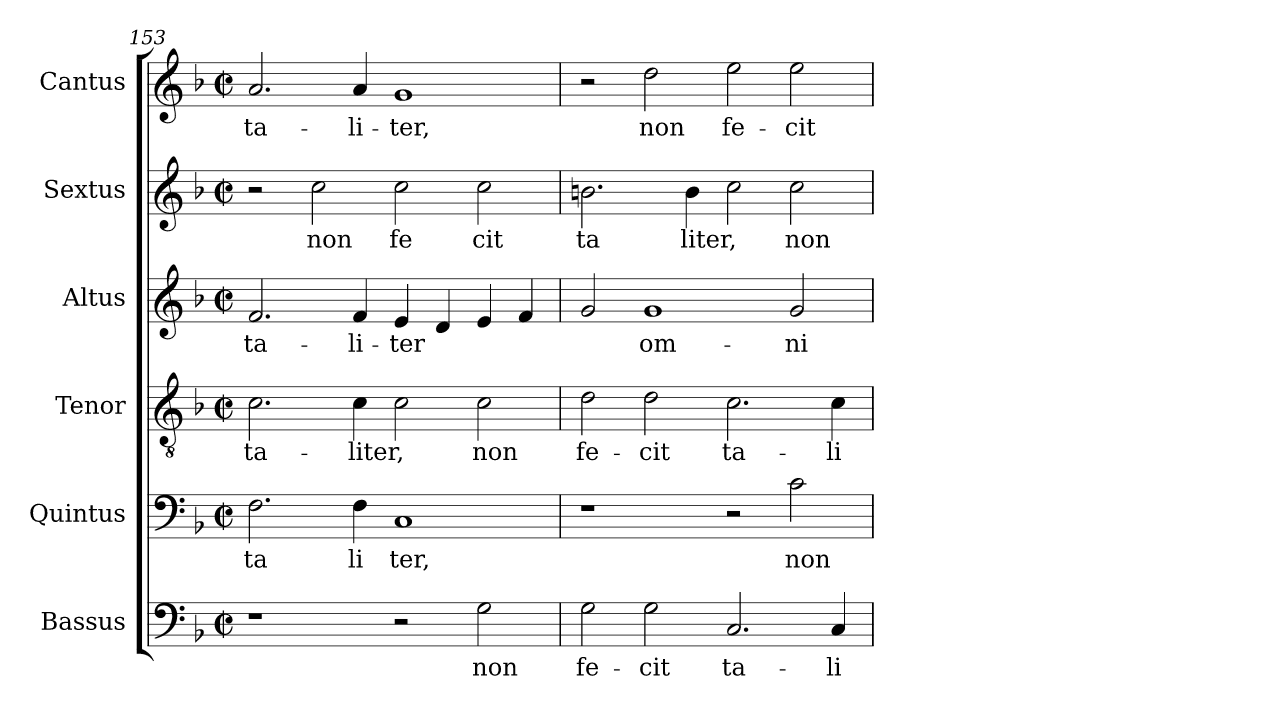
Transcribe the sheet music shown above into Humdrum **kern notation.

**kern	**text	**kern	**text	**kern	**text	**kern	**text	**kern	**text	**kern	**text
*part6	*part6	*part5	*part5	*part4	*part4	*part3	*part3	*part2	*part2	*part1	*part1
*staff6	*staff6	*staff5	*staff5	*staff4	*staff4	*staff3	*staff3	*staff2	*staff2	*staff1	*staff1
*I"Bassus	*	*I"Quintus	*	*I"Tenor	*	*I"Altus	*	*I"Sextus	*	*I"Cantus	*
*I'Bassus	*	*I'Quintus	*	*I'Tenor	*	*I'Altus	*	*I'Sextus	*	*I'Cantus	*
*clefF4	*	*clefF4	*	*clefGv2	*	*clefG2	*	*clefG2	*	*clefG2	*
*k[b-]	*	*k[b-]	*	*k[b-]	*	*k[b-]	*	*k[b-]	*	*k[b-]	*
*F:	*	*F:	*	*F:	*	*F:	*	*F:	*	*F:	*
*M2/2	*	*M2/2	*	*M2/2	*	*M2/2	*	*M2/2	*	*M2/2	*
*met(c|)	*	*met(c|)	*	*met(c|)	*	*met(c|)	*	*met(c|)	*	*met(c|)	*
=153	=153	=153	=153	=153	=153	=153	=153	=153	=153	=153	=153
!	!	!	!LO:LY:b:cj	!	!LO:LY:b:cj	!	!LO:LY:b:cj	!	!	!	!LO:LY:b:cj
1r	.	2.F\	ta	2.c\	ta-	2.f/	ta-	2r	.	2.a/	ta-
!	!	!	!	!	!	!	!	!	!LO:LY:b:cj	!	!
.	.	.	.	.	.	.	.	2cc\	non	.	.
!	!	!	!LO:LY:b:cj	!	!LO:LY:b	!	!LO:LY:b:cj	!	!	!	!LO:LY:b:cj
.	.	4F\	li	4c\	-liter,	4f/	-li-	.	.	4a/	-li-
!	!	!	!LO:LY:b:cj	!	!	!	!LO:LY:b	!	!LO:LY:b:cj	!	!LO:LY:b:cj
2r	.	1C	ter,	2c\	.	4e/	-ter	2cc\	fe	1g	-ter,
.	.	.	.	.	.	4d/	.	.	.	.	.
!	!LO:LY:b:cj	!	!	!	!LO:LY:b:cj	!	!	!	!LO:LY:b:cj	!	!
2G\	non	.	.	2c\	non	4e/	.	2cc\	cit	.	.
.	.	.	.	.	.	4f/	.	.	.	.	.
=154	=154	=154	=154	=154	=154	=154	=154	=154	=154	=154	=154
!	!LO:LY:b:cj	!	!	!	!LO:LY:b:cj	!	!	!	!LO:LY:b:cj	!	!
2G\	fe-	1r	.	2d\	fe-	2g/	.	2.bn\	ta	2r	.
!	!LO:LY:b:cj	!	!	!	!LO:LY:b:cj	!	!LO:LY:b:cj	!	!	!	!LO:LY:b:cj
2G\	-cit	.	.	2d\	-cit	1g	om-	.	.	2dd\	non
!	!	!	!	!	!	!	!	!	!LO:LY:b	!	!
.	.	.	.	.	.	.	.	4b\	liter,	.	.
!	!LO:LY:b:cj	!	!	!	!LO:LY:b:cj	!	!	!	!	!	!LO:LY:b:cj
2.C/	ta-	2r	.	2.c\	ta-	.	.	2cc\	.	2ee\	fe-
!	!	!	!LO:LY:b:cj	!	!	!	!LO:LY:b:cj	!	!LO:LY:b:cj	!	!LO:LY:b:cj
.	.	2c\	non	.	.	2g/	-ni	2cc\	non	2ee\	-cit
!	!LO:LY:b:cj	!	!	!	!LO:LY:b:cj	!	!	!	!	!	!
4C/	-li-	.	.	4c\	-li-	.	.	.	.	.	.
=	=	=	=	=	=	=	=	=	=	=	=
*-	*-	*-	*-	*-	*-	*-	*-	*-	*-	*-	*-
